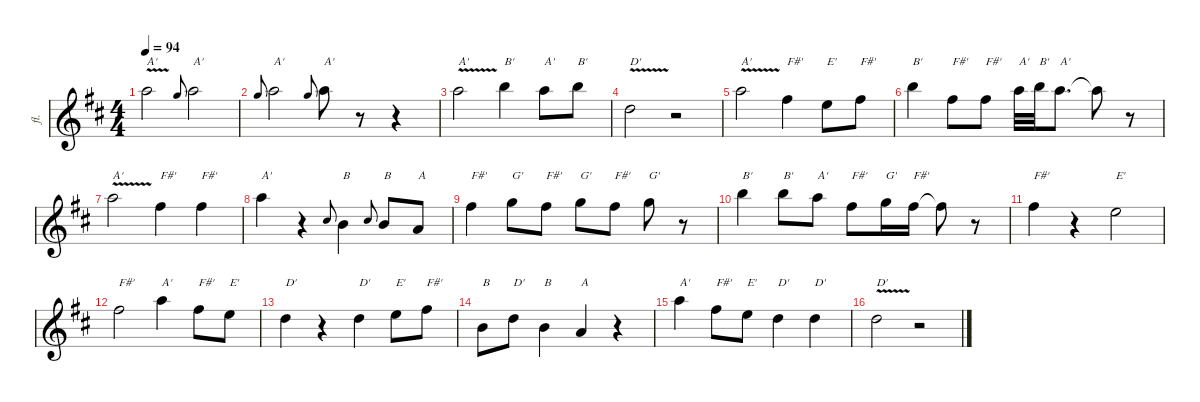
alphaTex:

\defaultSystemsLayout 4
\hideDynamics
\bracketExtendMode nobrackets
\otherSystemsTrackNameOrientation horizontal
\track ("Flute" "fl.") {instrument flute}
\staff {score}
\tuning (E4 B3 G3 D3 A2 E2)
\ts (4 4)
\tempo 94
\clef g2
\ks d
26.3{v acc forcenatural}.2{txt "A'" dy mf instrument flute beam Down} 29.4{acc forcenatural}.8{gr onbeat beam Up} 31.4{acc forcenatural}.2{txt "A'" beam Down} |
29.4{acc forcenatural}.8{gr onbeat beam Up} 31.4{acc forcenatural}.2{txt "A'" beam Down} 29.4{acc forcenatural}.8{gr onbeat beam Up} 31.4{acc forcenatural}.8{txt "A'" beam Down} r.8{beam Down} r.4{beam Down} |
31.4{v acc forcenatural}.2{txt "A'" beam Down} 33.4{acc forcenatural}.4{txt "B'" beam Down} 31.4{acc forcenatural}.8{txt "A'" beam Down} 33.4{acc forcenatural}.8{txt "B'" beam Down} |
24.4{v acc forcenatural}.2{txt "D'" beam Down} r.2{beam Down} |
31.4{v acc forcenatural}.2{txt "A'" beam Down} 28.4{acc #}.4{txt "F#'" beam Down} 26.4{acc forcenatural}.8{txt "E'" beam Down} 28.4{acc #}.8{txt "F#'" beam Down} |
33.4{acc forcenatural}.4{txt "B'" beam Down} 28.4{acc #}.8{txt "F#'" beam Down} 28.4{acc #}.8{txt "F#'" beam Down} 31.4{acc forcenatural}.32{txt "A'" beam Down} 33.4{acc forcenatural}.32{txt "B'" beam Down} 36.5{acc forcenatural}.8{d txt "A'" beam Down} 36.5{t acc forcenatural}.8{beam Down} r.8{beam Down} |
31.4{v acc forcenatural}.2{txt "A'" beam Down} 28.4{acc #}.4{txt "F#'" beam Down} 28.4{acc #}.4{txt "F#'" beam Down} |
31.4{acc forcenatural}.4{txt "A'" beam Down} r.4{beam Down} 23.4{acc #}.8{gr onbeat beam Up} 21.4{acc forcenatural}.4{txt "B" beam Down} 23.4{acc #}.8{gr onbeat beam Up} 21.4{acc forcenatural}.8{txt "B" beam Up} 14.3{acc forcenatural}.8{txt "A" beam Up} |
28.4{acc #}.4{txt "F#'" beam Down} 29.4{acc forcenatural}.8{txt "G'" beam Down} 28.4{acc #}.8{txt "F#'" beam Down} 29.4{acc forcenatural}.8{txt "G'" beam Down} 28.4{acc #}.8{txt "F#'" beam Down} 29.4{acc forcenatural}.8{txt "G'" beam Down} r.8{beam Down} |
33.4{acc forcenatural}.4{txt "B'" beam Down} 33.4{acc forcenatural}.8{txt "B'" beam Down} 31.4{acc forcenatural}.8{txt "A'" beam Down} 28.4{acc #}.8{txt "F#'" beam Down} 29.4{acc forcenatural}.16{txt "G'" beam Down} 28.4{acc #}.16{txt "F#'" beam Down} 28.4{t acc #}.8{beam Down} r.8{beam Down} |
28.4{acc #}.4{txt "F#'" beam Down} r.4{beam Down} 26.4{acc forcenatural}.2{txt "E'" beam Down} |
28.4{acc #}.2{txt "F#'" beam Down} 31.4{acc forcenatural}.4{txt "A'" beam Down} 28.4{acc #}.8{txt "F#'" beam Down} 26.4{acc forcenatural}.8{txt "E'" beam Down} |
24.4{acc forcenatural}.4{txt "D'" beam Down} r.4{beam Down} 24.4{acc forcenatural}.4{txt "D'" beam Down} 26.4{acc forcenatural}.8{txt "E'" beam Down} 28.4{acc #}.8{txt "F#'" beam Down} |
21.4{acc forcenatural}.8{txt "B" beam Down} 24.4{acc forcenatural}.8{txt "D'" beam Down} 21.4{acc forcenatural}.4{txt "B" beam Down} 19.4{acc forcenatural}.4{txt "A" beam Up} r.4{beam Up} |
31.4{acc forcenatural}.4{txt "A'" beam Down} 28.4{acc #}.8{txt "F#'" beam Down} 26.4{acc forcenatural}.8{txt "E'" beam Down} 24.4{acc forcenatural}.4{txt "D'" beam Down} 24.4{acc forcenatural}.4{txt "D'" beam Down} |
24.4{v acc forcenatural}.2{txt "D'" beam Down} r.2{beam Down}
